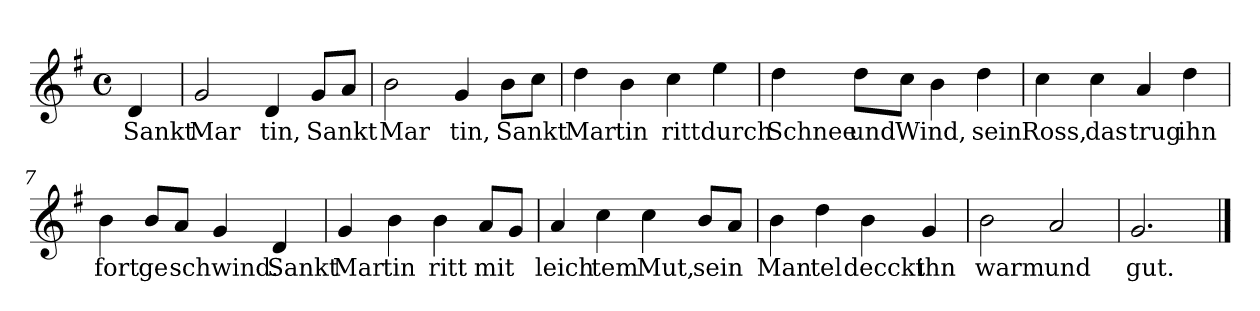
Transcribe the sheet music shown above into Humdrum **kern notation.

**kern	**text
*part1	*part1
*staff1	*staff1
*clefG2	*
*k[f#]	*
*G:	*
*M4/4	*
*met(c)	*
=1	=1
!	!LO:LY:b
4d/	Sankt
=2	=2
!	!LO:LY:b
2g/	Mar
!	!LO:LY:b
4d/	tin,
!	!LO:LY:b
8g/L	Sankt
8a/J	.
=3	=3
!	!LO:LY:b
2b\	Mar
!	!LO:LY:b
4g/	tin,
!	!LO:LY:b
8b\L	Sankt
8cc\J	.
=4	=4
!	!LO:LY:b
4dd\	Mar
!	!LO:LY:b
4b\	tin
!	!LO:LY:b
4cc\	ritt
!	!LO:LY:b
4ee\	durch
=5	=5
!	!LO:LY:b
4dd\	Schnee
!	!LO:LY:b
8dd\L	und
!	!LO:LY:b
8cc\J	Wind,
4b\	.
!	!LO:LY:b
4dd\	sein
!!LO:LB:g=z
=6	=6
!	!LO:LY:b
4cc\	Ross,
!	!LO:LY:b
4cc\	das
!	!LO:LY:b
4a/	trug
!	!LO:LY:b
4dd\	ihn
=7	=7
!	!LO:LY:b
4b\	fort
!	!LO:LY:b
8b/L	ge
!	!LO:LY:b
8a/J	schwind.
4g/	.
!	!LO:LY:b
4d/	Sankt
=8	=8
!	!LO:LY:b
4g/	Mar
!	!LO:LY:b
4b\	tin
!	!LO:LY:b
4b\	ritt
!	!LO:LY:b
8a/L	mit
8g/J	.
!!LO:LB:g=z
=9	=9
!	!LO:LY:b
4a/	leich
!	!LO:LY:b
4cc\	tem
!	!LO:LY:b
4cc\	Mut,
!	!LO:LY:b
8b/L	sein
8a/J	.
=10	=10
!	!LO:LY:b
4b\	Man
!	!LO:LY:b
4dd\	tel
!	!LO:LY:b
4b\	decckt
!	!LO:LY:b
4g/	ihn
=11	=11
!	!LO:LY:b
2b\	warm
!	!LO:LY:b
2a/	und
=12	=12
!	!LO:LY:b
2.g/	gut.
==	==
*-	*-
